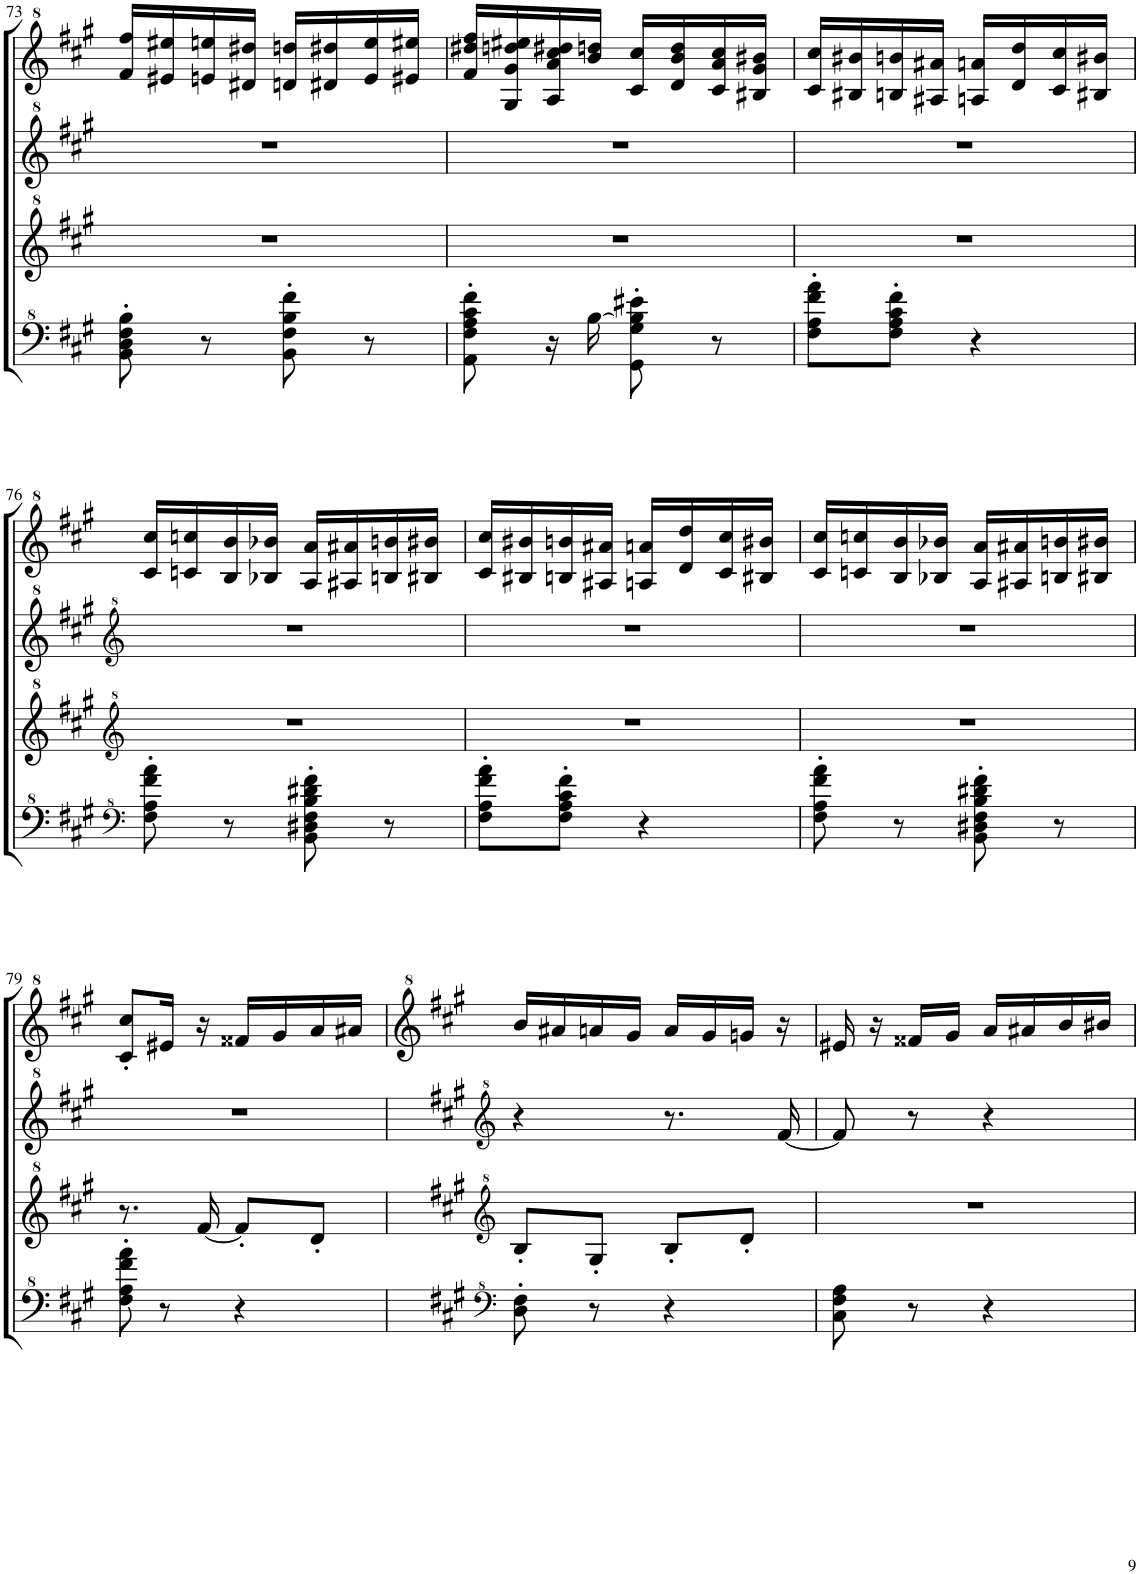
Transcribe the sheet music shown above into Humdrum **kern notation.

**kern	**kern	**kern	**kern
*part1	*part1	*part1	*part1
*staff4	*staff3	*staff2	*staff1
*I"Model III	*	*	*
!!LO:PB:g=z
*clefF^4	*clefG^2	*clefG^2	*clefG^2
*k[f#c#g#]	*k[f#c#g#]	*k[f#c#g#]	*k[f#c#g#]
*M2/4	*M2/4	*M2/4	*M2/4
=73	=73	=73	=73
8B\' 8d\' 8f#\' 8b\'	2r	2r	16ff#/ 16fff#/LL
.	.	.	16ee#X/ 16eee#X/
8r	.	.	16een/ 16eeen/
.	.	.	16dd#X/ 16ddd#X/JJ
8B\' 8f#\' 8b\' 8ff#\'	.	.	16ddn/ 16dddn/LL
.	.	.	16dd#X/ 16ddd#X/
8r	.	.	16ee/ 16eee/
.	.	.	16ee#X/ 16eee#X/JJ
=74	=74	=74	=74
8A\' 8f#\' 8a\' 8cc#\' 8ff#\'	2r	2r	16ff#/ 16ddd#X/ 16fff#/LL
.	.	.	16g#/ 16gg#/ 16dddn/ 16eee#X/
16r	.	.	16a/ 16aa/ 16ccc#/ 16ddd#X/
[16b\	.	.	16bb/ 16dddn/JJ
8G#\' 8g#\' 8b\]' 8ee#X\'	.	.	16cc#/ 16ccc#/LL
.	.	.	16dd/ 16bb/ 16ddd/
8r	.	.	16cc#/ 16aa/ 16ccc#/
.	.	.	16b#X/ 16gg#/ 16bb#X/JJ
=75	=75	=75	=75
8f#\' 8a\' 8ff#\' 8aa\'L	2r	2r	16cc#/ 16ccc#/LL
.	.	.	16b#X/ 16bb#X/
8f#\' 8a\' 8cc#\' 8ff#\'J	.	.	16bn/ 16bbn/
.	.	.	16a#X/ 16aa#X/JJ
4r	.	.	16an/ 16aan/LL
.	.	.	16dd/ 16ddd/
.	.	.	16cc#/ 16ccc#/
.	.	.	16b#X/ 16bb#X/JJ
!!LO:LB:g=z
=76	=76	=76	=76
*clefF^4	*clefG^2	*clefG^2	*
*k[f#c#g#]	*k[f#c#g#]	*k[f#c#g#]	*k[f#c#g#]
8f#\' 8a\' 8ff#\' 8aa\'	2r	2r	16cc#/ 16ccc#/LL
.	.	.	16ccn/ 16cccn/
8r	.	.	16b/ 16bb/
.	.	.	16b-X/ 16bb-X/JJ
8B\' 8d#X\' 8f#\' 8b\' 8dd#X\' 8ff#\'	.	.	16a/ 16aa/LL
.	.	.	16a#X/ 16aa#X/
8r	.	.	16bn/ 16bbn/
.	.	.	16b#X/ 16bb#X/JJ
=77	=77	=77	=77
8f#\' 8a\' 8ff#\' 8aa\'L	2r	2r	16cc#/ 16ccc#/LL
.	.	.	16b#X/ 16bb#X/
8f#\' 8a\' 8cc#\' 8ff#\'J	.	.	16bn/ 16bbn/
.	.	.	16a#X/ 16aa#X/JJ
4r	.	.	16an/ 16aan/LL
.	.	.	16dd/ 16ddd/
.	.	.	16cc#/ 16ccc#/
.	.	.	16b#X/ 16bb#X/JJ
=78	=78	=78	=78
8f#\' 8a\' 8ff#\' 8aa\'	2r	2r	16cc#/ 16ccc#/LL
.	.	.	16ccn/ 16cccn/
8r	.	.	16b/ 16bb/
.	.	.	16b-X/ 16bb-X/JJ
8B\' 8d#X\' 8f#\' 8b\' 8dd#X\' 8ff#\'	.	.	16a/ 16aa/LL
.	.	.	16a#X/ 16aa#X/
8r	.	.	16bn/ 16bbn/
.	.	.	16b#X/ 16bb#X/JJ
!!LO:LB:g=z
=79	=79	=79	=79
8f#\' 8a\' 8ff#\' 8aa\'	8.r	2r	8cc#/' 8ccc#/'L
8r	.	.	16ee#X/Jk
.	[16ff#/	.	16r
4r	8ff#'/L]	.	16ff##X/LL
.	.	.	16gg#/
.	8dd'/J	.	16aa/
.	.	.	16aa#X/JJ
=80	=80	=80	=80
*clefF^4	*clefG^2	*clefG^2	*
*k[f#c#g#]	*k[f#c#g#]	*k[f#c#g#]	*k[f#c#g#]
8d\' 8f#\'	8b'/L	4r	16bb/LL
.	.	.	16aa#X/
8r	8g#'/J	.	16aan/
.	.	.	16gg#/JJ
4r	8b'/L	8.r	16aa/LL
.	.	.	16gg#/
.	8dd'/J	.	16ggn/JJ
.	.	[16ff#/	16r
=81	=81	=81	=81
8c#\ 8f#\ 8a\	2r	8ff#/]	16ee#X/
.	.	.	16r
8r	.	8r	16ff##X/LL
.	.	.	16gg#/JJ
4r	.	4r	16aa/LL
.	.	.	16aa#X/
.	.	.	16bb/
.	.	.	16bb#X/JJ
=	=	=	=
*-	*-	*-	*-
